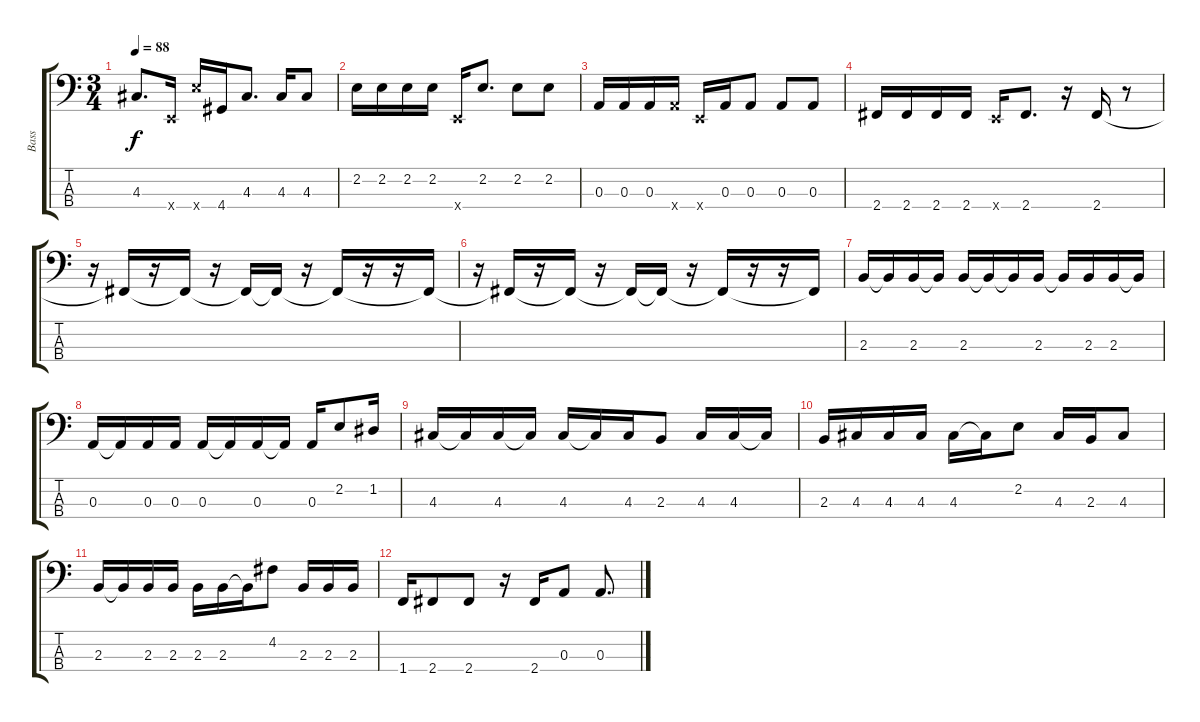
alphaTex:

\track ("Bass" "Bass") {instrument electricbasspick}
\staff {score tabs}
\tuning (G2 D2 A1 E1) {hide}
\ts (3 4)
\tempo 88
\clef f4
\ks c
4.3.8{d dy f} 0.4{x}.16 12.4{x}.16 4.4.16 4.3.8{d} 4.3.16 4.3.8 |
2.2.16 2.2.16 2.2.16 2.2.16 0.4{x}.16 2.2.8{d} 2.2.8 2.2.8 |
0.3.16 0.3.16 0.3.16 5.4{x}.16 0.4{x}.16 0.3.16 0.3.8 0.3.8 0.3.8 |
2.4.16 2.4.16 2.4.16 2.4.16 0.4{x}.16 2.4.8{d} r.16 2.4.16 r.8 |
r.16 2.4{t}.16 r.16 2.4{t}.16 r.16 2.4{t}.16 2.4{t}.16 r.16 2.4{t}.16 r.16 r.16 2.4{t}.16 |
r.16 2.4{t}.16 r.16 2.4{t}.16 r.16 2.4{t}.16 2.4{t}.16 r.16 2.4{t}.16 r.16 r.16 2.4{t}.16 |
2.3.16 2.3{t}.16 2.3.16 2.3{t}.16 2.3.16 2.3{t}.16 2.3{t}.16 2.3.16 2.3{t}.16 2.3.16 2.3.16 2.3{t}.16 |
0.3.16 0.3{t}.16 0.3.16 0.3.16 0.3.16 0.3{t}.16 0.3.16 0.3{t}.16 0.3.16 2.2.8 1.2.16 |
4.3.16 4.3{t}.16 4.3.16 4.3{t}.16 4.3.16 4.3{t}.16 4.3.16 2.3.8 4.3.16 4.3.16 4.3{t}.16 |
2.3.16 4.3.16 4.3.16 4.3.16 4.3.16 4.3{t}.16 2.2.8 4.3.16 2.3.16 4.3.8 |
2.3.16 2.3{t}.16 2.3.16 2.3.16 2.3.16 2.3.16 2.3{t}.16 4.2.8 2.3.16 2.3.16 2.3.16 |
1.4.16 2.4.8 2.4.8 r.16 2.4.16 0.3.8 0.3.8{d}
